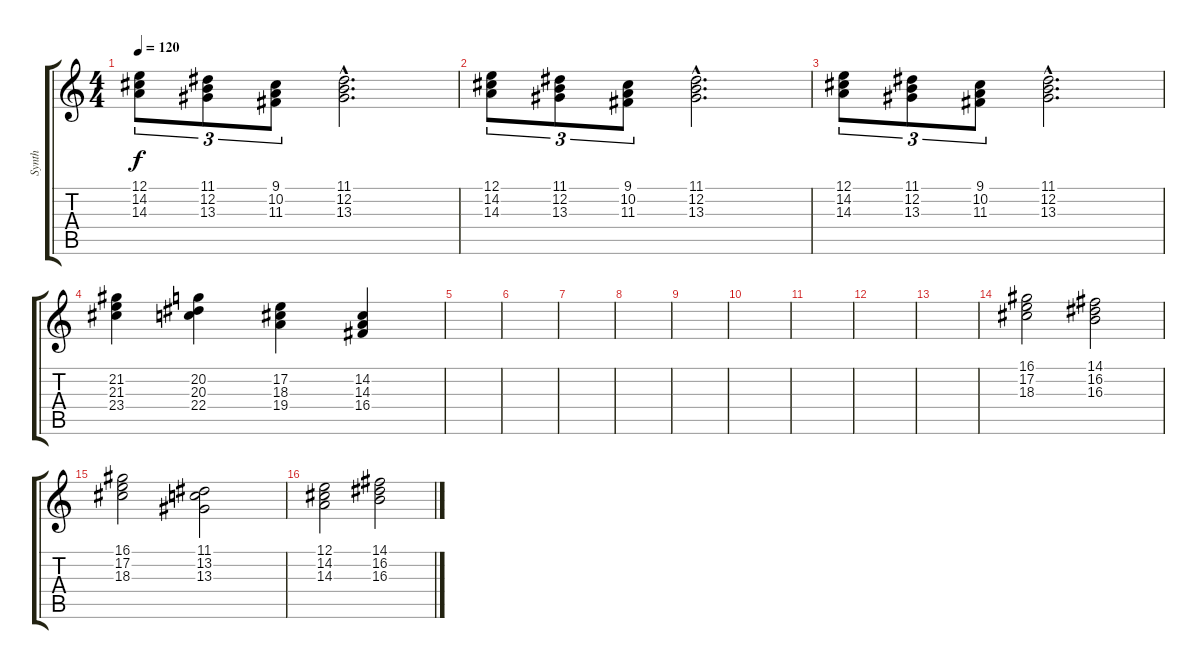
\track ("Synth" "Synth") {instrument stringensemble1}
\staff {score tabs}
\tuning (E4 B3 G3 D3 A2 E2) {hide}
\ts (4 4)
\tempo 120
\clef g2
\ks c
(12.1 14.2 14.3).8{tu (3 2) dy f} (11.1 12.2 13.3).8{tu (3 2)} (9.1 10.2 11.3).8{tu (3 2)} (11.1{hac} 12.2{hac} 13.3{hac}).2{d} |
(12.1 14.2 14.3).8{tu (3 2)} (11.1 12.2 13.3).8{tu (3 2)} (9.1 10.2 11.3).8{tu (3 2)} (11.1{hac} 12.2{hac} 13.3{hac}).2{d} |
(12.1 14.2 14.3).8{tu (3 2)} (11.1 12.2 13.3).8{tu (3 2)} (9.1 10.2 11.3).8{tu (3 2)} (11.1{hac} 12.2{hac} 13.3{hac}).2{d} |
(21.2 21.3 23.4).4 (20.2 20.3 22.4).4 (17.2 18.3 19.4).4 (14.2 14.3 16.4).4 |
|
|
|
|
|
|
|
|
|
(16.1 17.2 18.3).2 (14.1 16.2 16.3).2 |
(16.1 17.2 18.3).2 (11.1 13.2 13.3).2 |
(12.1 14.2 14.3).2 (14.1 16.2 16.3).2
